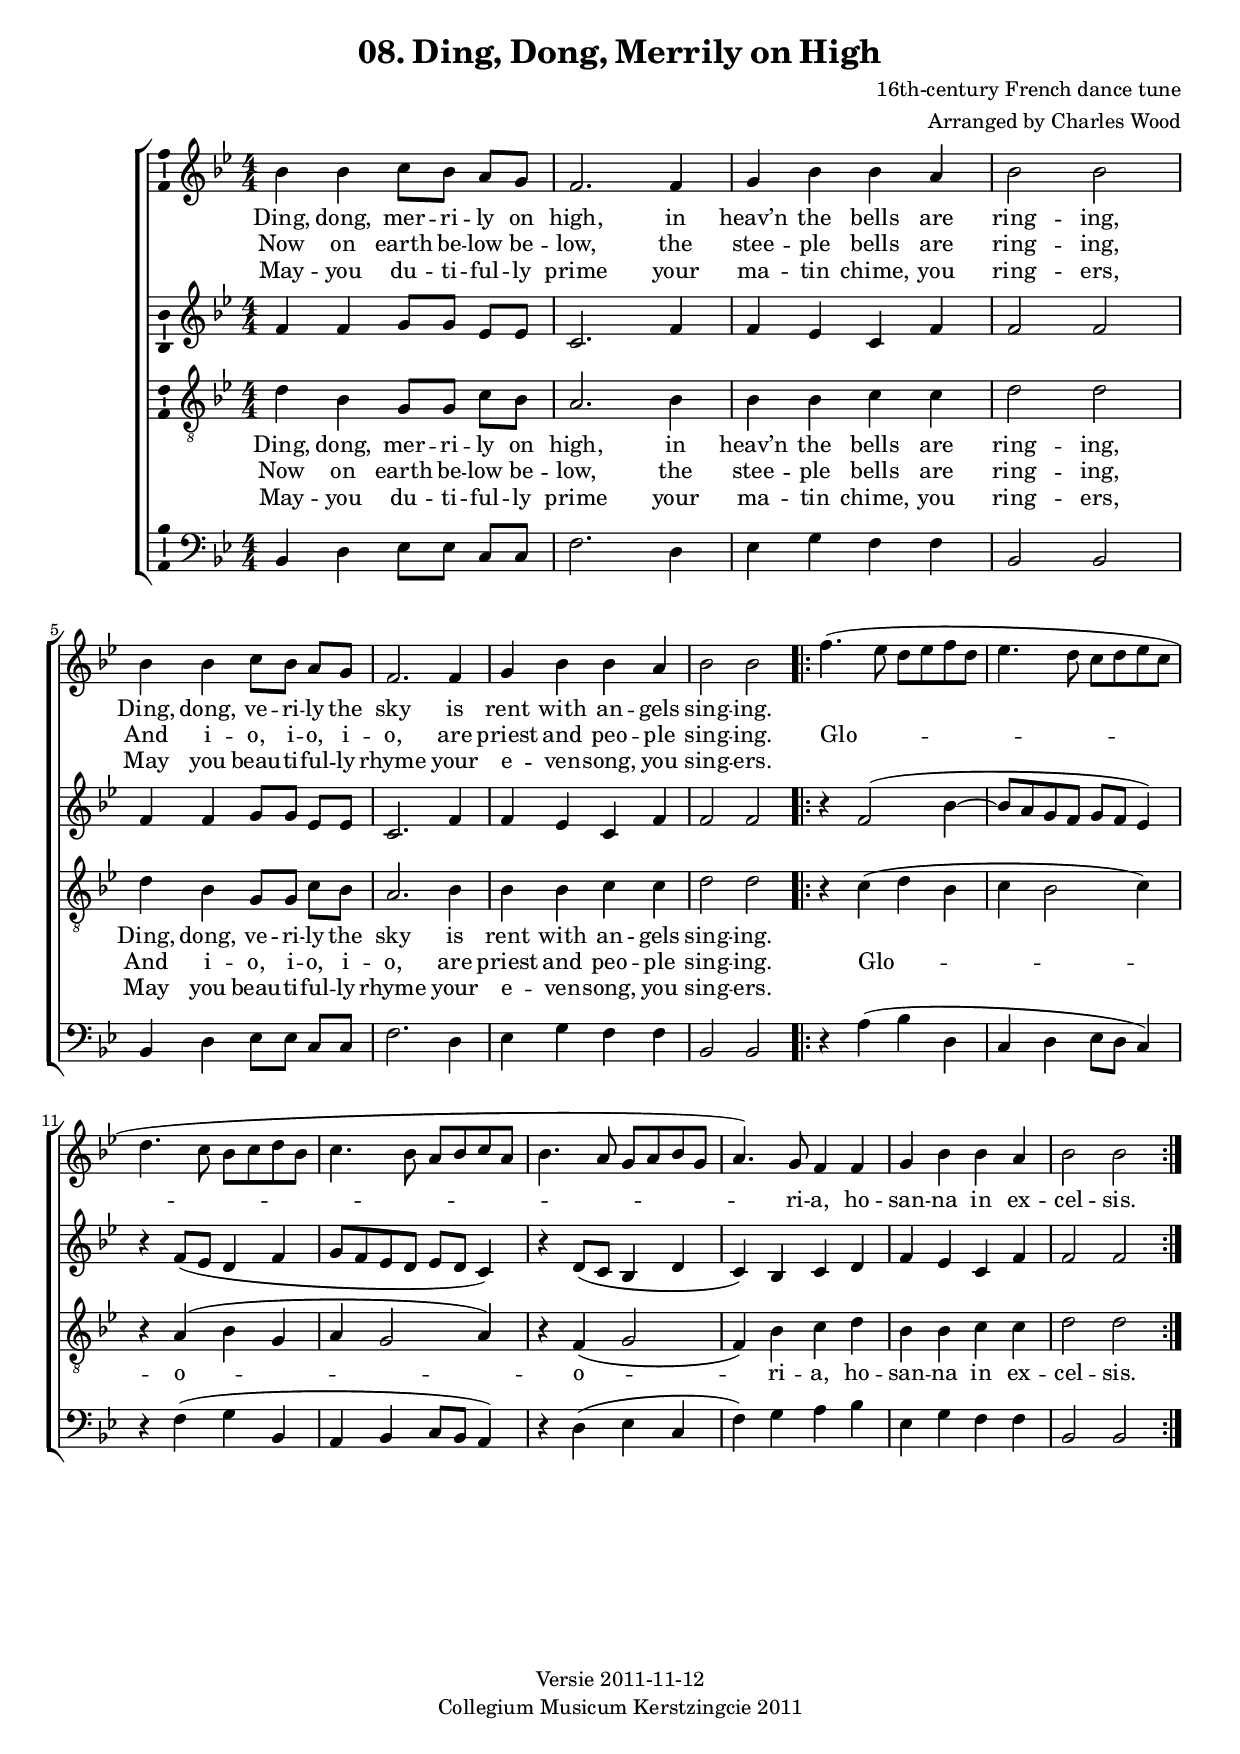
% vim: set fileformat=dos:
\version "2.12.3"

% vim: set fileformat=dos:
\version "2.12.3"

soprano = \relative bes' {
  \clef "treble" 
  \key bes \major 
  \numericTimeSignature\time 4/4 
  bes4 bes4 c8 [ bes8 ] a8 [ g8 ] | % 1
  f2. f4 | % 2
  g4 bes4 bes4 a4 | % 3
  bes2 bes2 | % 4
  bes4 bes4 c8 [ bes8 ] a8 [ g8 ] | % 5
  f2. f4 | % 6
  g4 bes4 bes4 a4 | % 7
  bes2 bes2 | % 8
  \repeat volta 2 {
    f'4.( es8 d8[ es8 f8 d8] | \barNumberCheck #10
    es4. d8 c8 [ d8 es8 c8 ] | % 11
    d4. c8 bes8 [ c8 d8 bes8 ] | % 12
    c4. bes8 a8 [ bes8 c8 a8 ] | % 13
    bes4. a8 g8 [ a8 bes8 g8 ] | % 14
    a4. ) g8 f4 f4 | % 16
    g4 bes4 bes4 a4 | % 17
    bes2 bes2 
  }
}

alto = \relative f' {
  \clef "treble" 
  \key bes \major 
  \numericTimeSignature\time 4/4 
  f4 f4 g8 [ g8 ] es8 [ es8 ] | % 1
  c2. f4 | % 2
  f4 es4 c4 f4 | % 3
  f2 f2 | % 4
  %\break
  f4 f4 g8 [ g8 ] es8 [ es8 ] | % 5
  c2. f4 | % 6
  f4 es4 c4 f4 | % 7
  f2 f2 | % 8
  %\break
  \repeat volta 2 {
    r4 f2 ( bes4 ~ | \barNumberCheck #10
    bes8[ a8 g8 f8] g8[ f8] es4) | % 11
    \break
    r4 f8 ( [ es8 ] d4 f4 | % 12
    g8 [ f8 es8 d8 ] es8 [ d8 ] c4 ) | % 13
    r4 d8 ( [ c8 ] bes4 d4 | % 14
    c4 ) bes4 c4 d4 | % 15
    f4 es4 c4 f4 | % 16
    f2 f2 
  }
}

tenor = \relative d' {
  \clef "treble_8" 
  \key bes \major 
  \numericTimeSignature\time 4/4 
  d4 bes4 g8 [ g8 ] c8 [ bes8 ] | % 1
  a2. bes4 | % 2
  bes4 bes4 c4 c4 | % 3
  d2 d2 | % 4
  d4 bes4 g8 [ g8 ] c8 [ bes8 ] | % 5
  a2. bes4 | % 6
  bes4 bes4 c4 c4 | % 7
  d2 d2 | % 8
  \repeat volta 2 { 
    r4 c4 ( d4 bes4 | \barNumberCheck #10
    c4 bes2 c4 ) | % 11
    r4 a4 ( bes4 g4 | % 12
    a4 g2 a4 ) | % 13
    r4 f4 ( g2 | % 14
    f4 ) bes4 c4 d4 | % 15
    bes4 bes4 c4 c4 | % 16
    d2 d2 
  }
}

bass = \relative bes, {
  \clef "bass" 
  \key bes \major 
  \numericTimeSignature\time 4/4 
  bes4 d4 es8 [ es8 ] c8 [ c8 ] | % 1
  f2. d4 | % 2
  es4 g4 f4 f4 | % 3
  bes,2 bes2 | % 4
  bes4 d4 es8 [ es8 ] c8 [ c8 ] | % 5
  f2. d4 | % 6
  es4 g4 f4 f4 | % 7
  bes,2 bes2 | % 8
  \repeat volta 2 { 
    r4 a'4 ( bes4 d,4 | \barNumberCheck #10
    c4 d4 es8 [ d8 ] c4 ) r4 f4 ( g4 bes,4 | % 12
    a4 bes4 c8 [ bes8 ] a4 ) r4 d4 ( es4 c4 | % 14
    f4 ) g4 a4 bes4 | % 15
    es,4 g4 f4 f4 | % 16
    bes,2 bes2 
  }
}

verseOne = \lyricmode {
  Ding, dong, mer -- ri -- ly on high,
  in heav’n the bells are ring -- ing, 
  Ding, dong, ve -- ri -- ly the sky 
  is rent with an -- gels sing -- ing. 
}

verseTwo = \lyricmode {
  Now on earth be -- low be -- low,
  the stee -- ple bells are ring -- ing,
  And i -- o, i -- o, i -- o, 
  are priest and peo -- ple sing -- ing.
}

verseThree = \lyricmode {
  May -- you  du -- ti -- ful -- ly prime
  your ma -- tin chime, you ring -- ers,
  May you beau -- ti -- ful -- ly rhyme
  your e -- ven -- song, you sing -- ers.
}

verseTwoSoprano = { 
  \verseTwo
  \lyricmode {
    % \set associatedVoice = #"alto" % for ri
    Glo -- ri -- a, ho -- san -- na
    in ex -- cel -- sis.
  }
}

verseTwoOther = {
  \verseTwo
  \lyricmode {
    Glo -- o -- o -- ri -- a, ho -- san -- na
    in ex -- cel -- sis.
  }
}


nummer = "08."

\header {
  title = \markup {\nummer "" Ding, Dong, Merrily on High}
  composer = "16th-century French dance tune"
  arranger = "Arranged by Charles Wood"
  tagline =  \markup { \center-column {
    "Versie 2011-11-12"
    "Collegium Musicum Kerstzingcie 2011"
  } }
}

% Make everything a bit smaller. 
% The normal size of the music font is 20, but that gets things *really*
% jammed together.
#(set-global-staff-size 18)

\score {
  \new ChoirStaff <<
    \new Staff = "sSoprano" << 
      \new Voice = "vSoprano" { \soprano }
    >>
    \new Lyrics \lyricsto "vSoprano" \verseOne
    \new Lyrics \lyricsto "vSoprano" \verseTwoSoprano
    \new Lyrics \lyricsto "vSoprano" \verseThree

    \new Staff = "sAlto" << 
      \new Voice = "vAlto" { \alto }
    >>

    \new Staff = "sTenor" << 
      \new Voice = "vTenor" { \tenor }
    >>
    \new Lyrics \lyricsto "vTenor" \verseOne
    \new Lyrics \lyricsto "vTenor" \verseTwoOther
    \new Lyrics \lyricsto "vTenor" \verseThree

    \new Staff = "sBass" << 
      \new Voice = "vBass" { \bass }
    >>
  >>
  \layout { 
    % We can haz ambitus to display pitch range?
    \context { \Staff 
      \consists "Ambitus_engraver"
    }
    % space-saving tweaks
    %{
    \context { \Staff
      \override VerticalAxisGroup #'minimum-Y-extent = #'(-1 . 1)
    }
    %}
    \context { \Lyrics
      \override VerticalAxisGroup #'Y-extent = #'(-0.1 . 0.1)
    }
    \context { \Lyrics
      \override VerticalAxisGroup #'minimum-Y-extent = #'(0 . 0)
    }
  }
}
